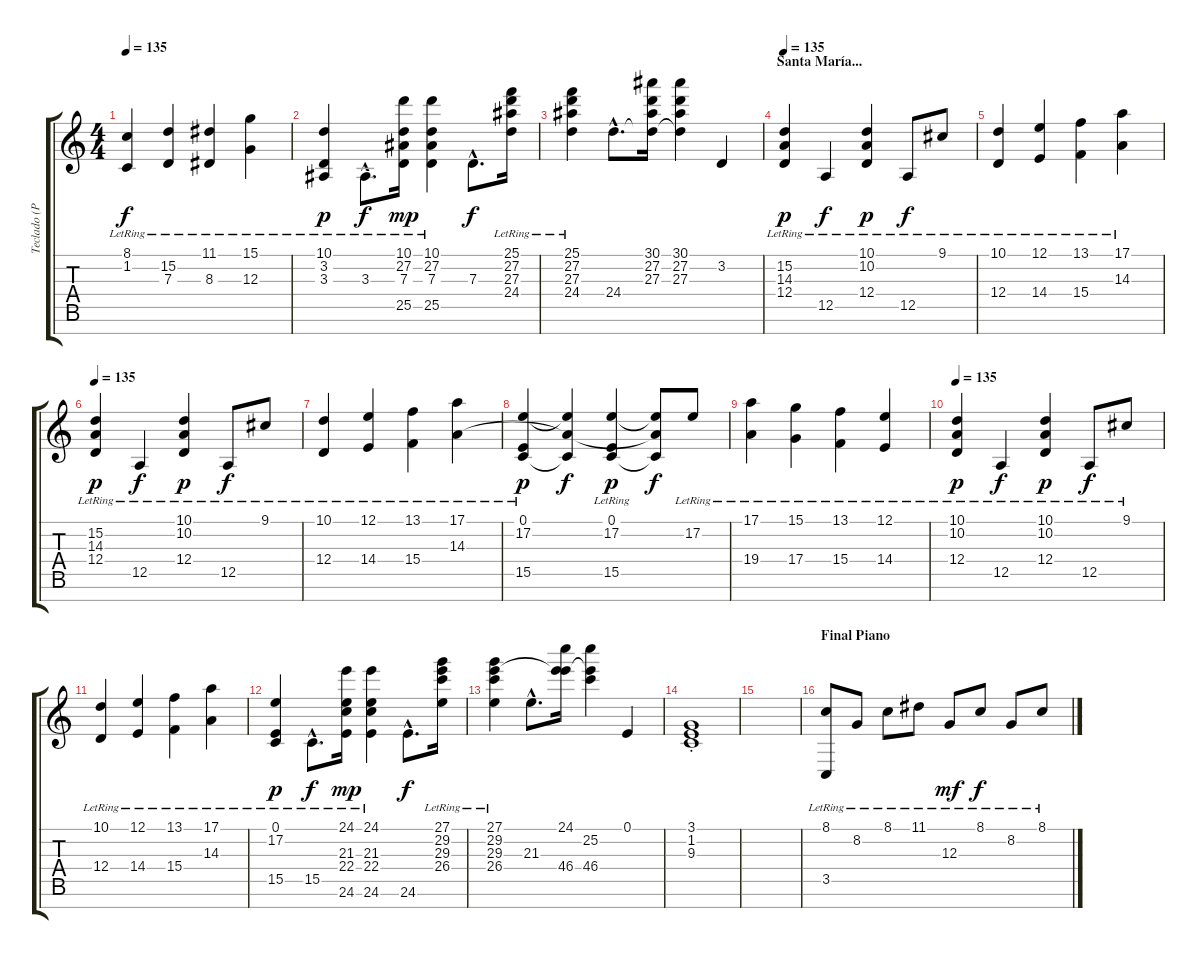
\track ("Teclado (Punteos)" "Teclado (P") {instrument brightacousticpiano}
\staff {score tabs}
\tuning (E4 B3 G3 D3 A2 E2 B1) {hide}
\ts (4 4)
\tempo 135
\clef g2
\ks c
(8.1{lr} 1.2{lr}).4{dy f} (15.2{lr} 7.3{lr}).4 (11.1{lr} 8.3{lr}).4 (15.1{lr} 12.3{lr}).4 |
(10.1{lr} 3.2{lr} 3.3{lr}).4{dy p} 3.3{hac lr}.8{d dy f} (10.1{lr} 27.2{lr} 7.3{lr} 25.5{lr}).16{dy mp} (10.1{lr} 27.2{lr} 7.3{lr} 25.5{lr}).4 7.3{hac}.8{d dy f} (25.1{lr} 27.2{lr} 27.3{lr} 24.4{lr}).16 |
(25.1{lr} 27.2{lr} 27.3{lr} 24.4{lr}).4 24.4{hac}.8{d} (30.1 27.2 27.3 24.4{t}).16 (30.1 27.2 27.3 24.4{t}).4 3.2.4 |
\section ("" "Santa María...")
\tempo 140
\tempo 135
(15.2{lr} 14.3{lr} 12.4{lr}).4{dy p} 12.5{lr}.4{dy f} (10.1 10.2 12.4{lr}).4{dy p} 12.5{lr}.8{dy f} 9.1{lr}.8 |
(10.1{lr} 12.4{lr}).4 (12.1{lr} 14.4{lr}).4 (13.1{lr} 15.4{lr}).4 (17.1{lr} 14.3{lr}).4 |
\tempo 135
(15.2{lr} 14.3{lr} 12.4{lr}).4{dy p} 12.5{lr}.4{dy f} (10.1 10.2 12.4{lr}).4{dy p} 12.5{lr}.8{dy f} 9.1{lr}.8 |
(10.1{lr} 12.4{lr}).4 (12.1{lr} 14.4{lr}).4 (13.1{lr} 15.4{lr}).4 (17.1{lr} 14.3{lr}).4 |
(0.1{lr} 17.2{lr} 15.5{lr}).4{dy p} (17.2{t} 14.3{t} 15.5{t}).4{dy f} (0.1{lr} 17.2 15.5{lr}).4{dy p} (17.2{t} 14.3{t} 15.5{t}).8{dy f} 17.2{lr}.8 |
(17.1{lr} 19.4{lr}).4 (15.1{lr} 17.4{lr}).4 (13.1{lr} 15.4{lr}).4 (12.1{lr} 14.4{lr}).4 |
\tempo 135
(10.1{lr} 10.2{lr} 12.4{lr}).4{dy p} 12.5{lr}.4{dy f} (10.1 10.2 12.4{lr}).4{dy p} 12.5{lr}.8{dy f} 9.1{lr}.8 |
(10.1{lr} 12.4{lr}).4 (12.1{lr} 14.4{lr}).4 (13.1{lr} 15.4{lr}).4 (17.1{lr} 14.3{lr}).4 |
(0.1{lr} 17.2{lr} 15.5{lr}).4{dy p} 15.5{hac lr}.8{d dy f} (24.1{lr} 21.3{lr} 22.4{lr} 24.6{lr}).16{dy mp} (24.1{lr} 21.3{lr} 22.4{lr} 24.6{lr}).4 24.6{hac}.8{d dy f} (27.1{lr} 29.2{lr} 29.3{lr} 26.4{lr}).16 |
(27.1{lr} 29.2{lr} 29.3{lr} 26.4{lr}).4 21.3{hac}.8{d} (24.1 29.2{t} 46.4).16 (24.1{t} 25.2 46.4).4 0.1.4 |
(3.1{st} 1.2{st} 9.3{st}).1 |
|
\section ("" "Final Piano")
(8.1{lr} 3.5{lr}).8 8.2{lr}.8 8.1{lr}.8 11.1{lr}.8 12.3{lr}.8{dy mf} 8.1{lr}.8{dy f} 8.2{lr}.8 8.1{lr}.8
